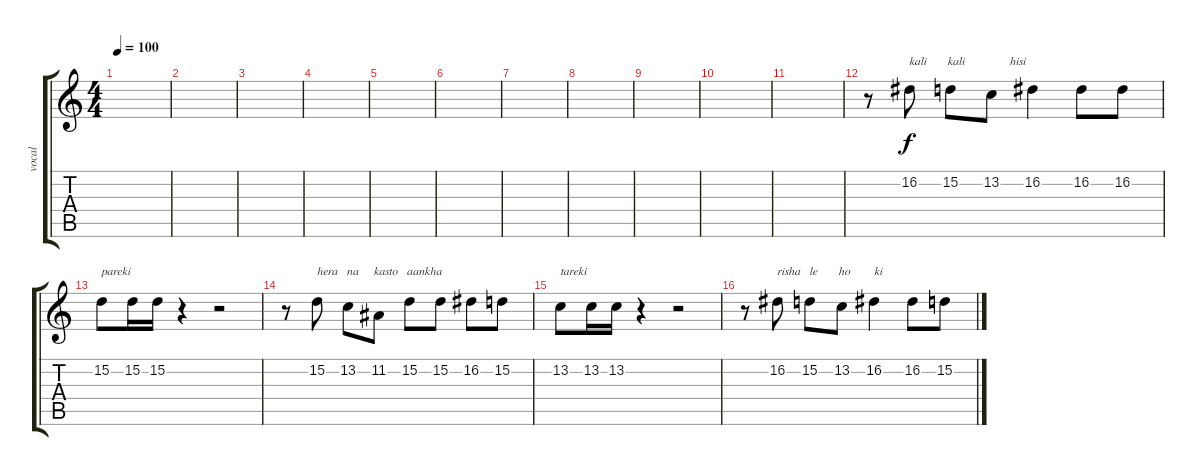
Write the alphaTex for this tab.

\track ("vocal" "vocal") {instrument choiraahs}
\staff {score tabs}
\tuning (E4 B3 G3 D3 A2 E2) {hide}
\ts (4 4)
\tempo 100
\clef g2
\ks c
|
|
|
|
|
|
|
|
|
|
|
r.8 16.2.8{txt "kali       kali               hisi "} 15.2.8 13.2.8 16.2.4 16.2.8 16.2.8 |
15.2.8{txt "pareki"} 15.2.16 15.2.16 r.4 r.2 |
r.8 15.2.8{txt "hera   na     kasto   aankha   "} 13.2.8 11.2.8 15.2.8 15.2.8 16.2.8 15.2.8 |
13.2.8{txt "tareki"} 13.2.16 13.2.16 r.4 r.2 |
r.8 16.2.8{txt "risha   le       ho        ki"} 15.2.8 13.2.8 16.2.4 16.2.8 15.2.8
